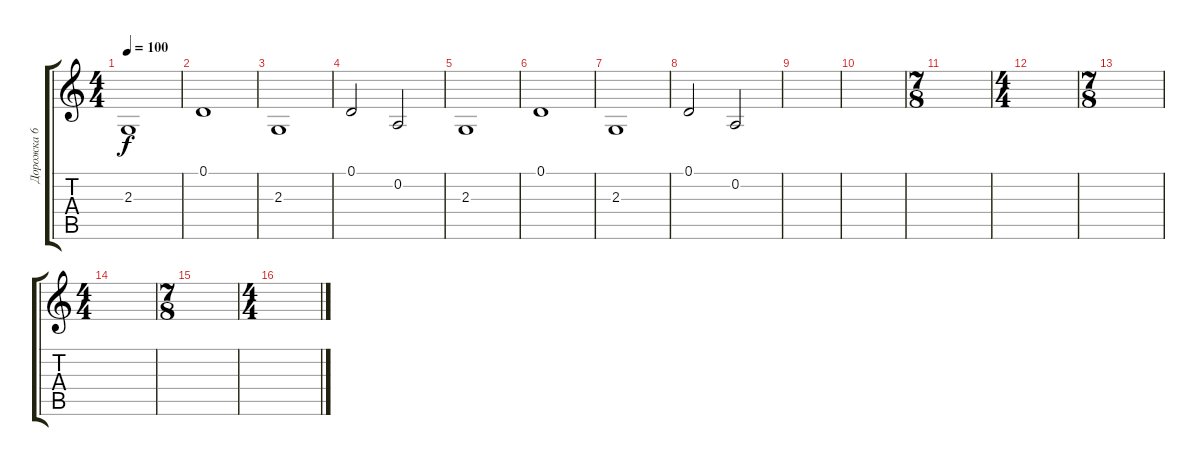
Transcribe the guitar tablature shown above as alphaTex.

\track ("Дорожка 6" "Дорожка 6") {instrument pad4choir}
\staff {score tabs}
\tuning (D4 A3 F3 C3 G2 D2) {hide}
\ts (4 4)
\tempo 100
\clef g2
\ks c
2.3.1{dy f} |
0.1.1 |
2.3.1 |
0.1.2 0.2.2 |
2.3.1 |
0.1.1 |
2.3.1 |
0.1.2 0.2.2 |
|
|
\ts (7 8)
|
\ts (4 4)
|
\ts (7 8)
|
\ts (4 4)
|
\ts (7 8)
|
\ts (4 4)
